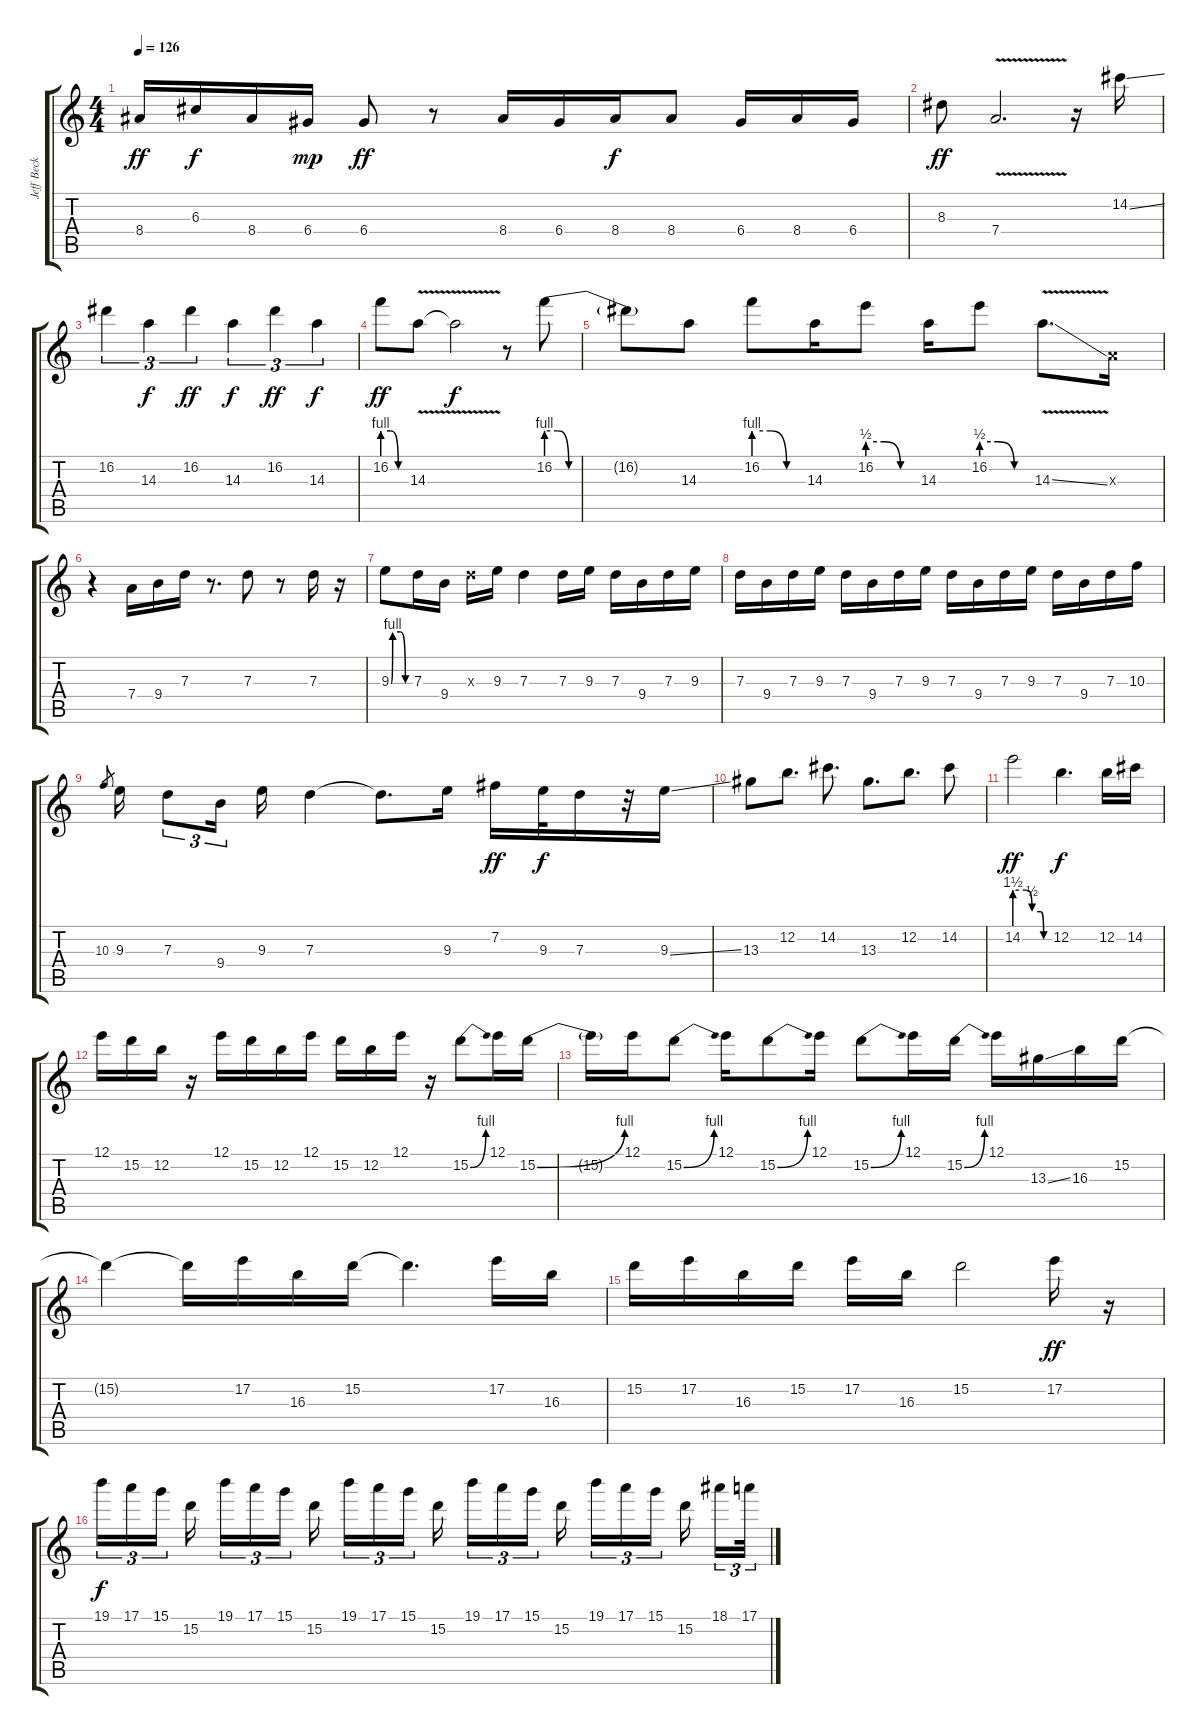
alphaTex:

\track ("Jeff Beck" "Jeff Beck") {instrument overdrivenguitar}
\staff {score tabs}
\tuning (E4 B3 G3 D3 A2 E2) {hide}
\ts (4 4)
\tempo 126
\clef g2
\ks c
8.4.16{dy ff} 6.3.16{dy f} 8.4.16 6.4.16{dy mp} 6.4.8{dy ff} r.8 8.4.16 6.4.16 8.4.16{dy f} 8.4.8 6.4.16 8.4.16 6.4.16 |
8.3.8{dy ff} 7.4{v}.2{d} r.16 14.2{ss}.16 |
16.2.4{tu (3 2)} 14.3.4{tu (3 2) dy f} 16.2.4{tu (3 2) dy ff} 14.3.4{tu (3 2) dy f} 16.2.4{tu (3 2) dy ff} 14.3.4{tu (3 2) dy f} |
16.2{be (custom 0 4 20 4 40 0 60 0)}.8{dy ff} 14.3{v}.8 14.3{t}.2{dy f} r.8 16.2{be (custom 0 4 5 4 10 0 40 0 60 0)}.8 |
16.2{t}.8 14.3.8 16.2{be (custom 0 4 20 4 40 0 60 0)}.8 14.3.16 16.2{be (custom 0 2 20 2 40 0 60 0)}.8 14.3.16 16.2{be (custom 0 2 20 2 40 0 60 0)}.8 14.3{v ss}.8{d} 2.3{x}.16 |
r.4 7.4.16 9.4.16 7.3.16 r.8{d} 7.3.8 r.8 7.3.16 r.16 |
9.3{be (custom 0 0 5 4 30 4 45 0 60 0)}.8 7.3.16 9.4.16 7.3{x}.16 9.3.16 7.3.4 7.3.16 9.3.16 7.3.16 9.4.16 7.3.16 9.3.16 |
7.3.16 9.4.16 7.3.16 9.3.16 7.3.16 9.4.16 7.3.16 9.3.16 7.3.16 9.4.16 7.3.16 9.3.16 7.3.16 9.4.16 7.3.16 10.3.16 |
10.3.8{gr} 9.3.16 7.3.8{tu (3 2)} 9.4.16{tu (3 2)} 9.3.16 7.3.4 7.3{t}.8{d} 9.3.16 7.2.16{dy ff} 9.3.32{dy f} 7.3.16 r.32 9.3{ss}.16 |
13.3.8 12.2.8{d} 14.2.8{d} 13.3.8{d} 12.2.8{d} 14.2.8 |
14.2{be (custom 0 6 20 6 30 2 45 2 50 0 60 0)}.2{dy ff} 12.2.4{d dy f} 12.2.16 14.2.16 |
12.1.16 15.2.16 12.2.16 r.16 12.1.16 15.2.16 12.2.16 12.1.16 15.2.16 12.2.16 12.1.16 r.16 15.2{be (bend 0 0 60 4)}.8 12.1.16 15.2{be (bend 0 0 60 4)}.16 |
15.2{t}.16 12.1.16 15.2{be (bend 0 0 60 4)}.8 12.1.16 15.2{be (bend 0 0 60 4)}.8 12.1.16 15.2{be (bend 0 0 60 4)}.8 12.1.16 15.2{be (bend 0 0 60 4)}.16 12.1.16 13.3{ss}.16 16.3.16 15.2.16 |
15.2{t}.4 15.2{t}.16 17.2.16 16.3.16 15.2.16 15.2{t}.4{d} 17.2.16 16.3.16 |
15.2.16 17.2.16 16.3.16 15.2.16 17.2.16 16.3.16 15.2.2 17.2.16{dy ff} r.16 |
19.1.16{tu (3 2) dy f} 17.1.16{tu (3 2)} 15.1.16{tu (3 2) beam splitsecondary} 15.2.16{beam splitsecondary} 19.1.16{tu (3 2)} 17.1.16{tu (3 2)} 15.1.16{tu (3 2) beam splitsecondary} 15.2.16{beam splitsecondary} 19.1.16{tu (3 2)} 17.1.16{tu (3 2)} 15.1.16{tu (3 2)} 15.2.16{beam splitsecondary} 19.1.16{tu (3 2)} 17.1.16{tu (3 2)} 15.1.16{tu (3 2) beam splitsecondary} 15.2.16 19.1.16{tu (3 2)} 17.1.16{tu (3 2)} 15.1.16{tu (3 2) beam splitsecondary} 15.2.16{beam splitsecondary} 18.1.16{tu (3 2)} 17.1.32{tu (3 2)}
